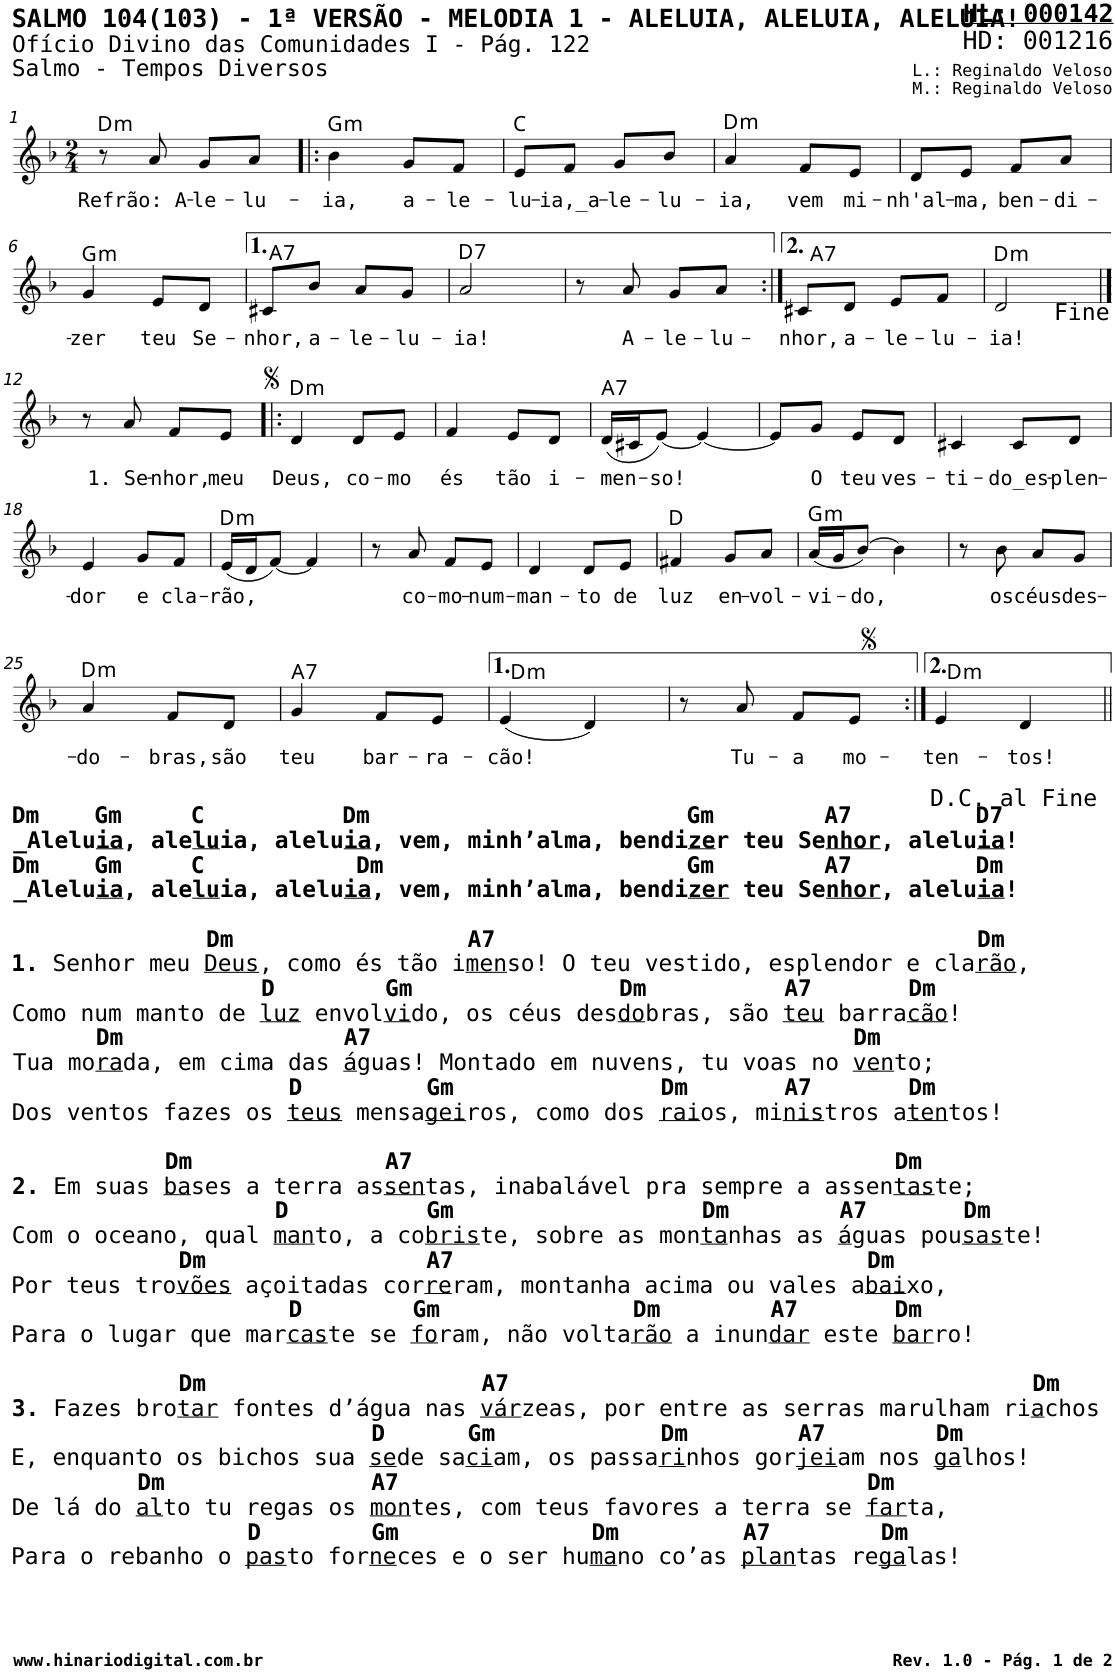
**kern	**text	**harte
*part1	*part1	*part1
*staff1	*staff1	*
*I"Voz	*	*
*I'V	*	*
*stria5	*	*
*clefG2	*	*
*k[b-]	*	*
*M2/4	*	*
=1	=1	=1
!	!	!LO:H:kt=m
8r	.	D:min
!	!LO:LY:b	!
8a/	Refrão: A-	.
!	!LO:LY:b	!
8g/L	-le-	.
!	!LO:LY:b	!
8a/J	-lu-	.
=2!|:	=2!|:	=2!|:
!	!LO:LY:b	!LO:H:kt=m
4b-\	-ia,	G:min
!	!LO:LY:b	!
8g/L	a-	.
!	!LO:LY:b	!
8f/J	-le-	.
=3	=3	=3
!	!LO:LY:b	!
8e/L	-lu-	C:maj
!	!LO:LY:b	!
8f/J	-ia,_a-	.
!	!LO:LY:b	!
8g/L	-le-	.
!	!LO:LY:b	!
8b-/J	-lu-	.
=4	=4	=4
!	!LO:LY:b	!LO:H:kt=m
4a/	-ia,	D:min
!	!LO:LY:b	!
8f/L	vem	.
!	!LO:LY:b	!
8e/J	mi-	.
=5	=5	=5
!	!LO:LY:b	!
8d/L	-nh'al-	.
!	!LO:LY:b	!
8e/J	-ma,	.
!	!LO:LY:b	!
8f/L	ben-	.
!	!LO:LY:b	!
8a/J	-di-	.
!!LO:LB:g=z
=6	=6	=6
!	!LO:LY:b	!LO:H:kt=m
4g/	-zer	G:min
!	!LO:LY:b	!
8e/L	teu	.
!	!LO:LY:b	!
8d/J	Se-	.
=7	=7	=7
!	!LO:LY:b	!LO:H:kt=7
8c#X/L	-nhor,	A:7
!	!LO:LY:b	!
8b-/J	a-	.
!	!LO:LY:b	!
8a/L	-le-	.
!	!LO:LY:b	!
8g/J	-lu-	.
=8	=8	=8
!	!LO:LY:b	!LO:H:kt=7
2a/	-ia!	D:7
=9	=9	=9
8r	.	.
!	!LO:LY:b	!
8a/	A-	.
!	!LO:LY:b	!
8g/L	-le-	.
!	!LO:LY:b	!
8a/J	-lu-	.
=10:|!	=10:|!	=10:|!
!	!LO:LY:b	!LO:H:kt=7
8c#X/L	-nhor,	A:7
!	!LO:LY:b	!
8d/J	a-	.
!	!LO:LY:b	!
8e/L	-le-	.
!	!LO:LY:b	!
8f/J	-lu-	.
=11	=11	=11
!	!LO:LY:b	!LO:H:kt=m
2d/	-ia!	D:min
!!LO:LB:g=z
==12	==12	==12
8r	.	.
!	!LO:LY:b	!
8a/	1. Se-	.
!	!LO:LY:b	!
8f/L	-nhor,	.
!	!LO:LY:b	!
8e/J	meu	.
=13!|:	=13!|:	=13!|:
!	!LO:LY:b	!LO:H:kt=m
4d/	Deus,	D:min
!	!LO:LY:b	!
8d/L	co-	.
!	!LO:LY:b	!
8e/J	-mo	.
=14	=14	=14
!	!LO:LY:b	!
4f/	és	.
!	!LO:LY:b	!
8e/L	tão	.
!	!LO:LY:b	!
8d/J	i-	.
=15	=15	=15
!	!LO:LY:b	!LO:H:kt=7
(16d/LL	-men-	A:7
16c#X/J	.	.
!	!LO:LY:b	!
[8e/J)	-so!	.
4e/_	.	.
=16	=16	=16
8e/L]	.	.
!	!LO:LY:b	!
8g/J	O	.
!	!LO:LY:b	!
8e/L	teu	.
!	!LO:LY:b	!
8d/J	ves-	.
=17	=17	=17
!	!LO:LY:b	!
4c#X/	-ti-	.
!	!LO:LY:b	!
8c#/L	-do_es-	.
!	!LO:LY:b	!
8d/J	-plen-	.
!!LO:LB:g=z
=18	=18	=18
!	!LO:LY:b	!
4e/	-dor	.
!	!LO:LY:b	!
8g/L	e	.
!	!LO:LY:b	!
8f/J	cla-	.
=19	=19	=19
!	!LO:LY:b	!LO:H:kt=m
(16e/LL	-rão,	D:min
16d/J	.	.
[8f/J)	.	.
4f/]	.	.
=20	=20	=20
8r	.	.
!	!LO:LY:b	!
8a/	co-	.
!	!LO:LY:b	!
8f/L	-mo-	.
!	!LO:LY:b	!
8e/J	-num-	.
=21	=21	=21
!	!LO:LY:b	!
4d/	-man-	.
!	!LO:LY:b	!
8d/L	-to	.
!	!LO:LY:b	!
8e/J	de	.
=22	=22	=22
!	!LO:LY:b	!
4f#X/	luz	D:maj
!	!LO:LY:b	!
8g/L	en-	.
!	!LO:LY:b	!
8a/J	-vol-	.
=23	=23	=23
!	!LO:LY:b	!LO:H:kt=m
(16a/LL	-vi-	G:min
16g/J	.	.
!	!LO:LY:b	!
[8b-/J)	-do,	.
4b-\]	.	.
=24	=24	=24
8r	.	.
!	!LO:LY:b	!
8b-\	os	.
!	!LO:LY:b	!
8a/L	céus	.
!	!LO:LY:b	!
8g/J	des-	.
!!LO:LB:g=z
=25	=25	=25
!LO:TX:b:B:t=Dm    Gm     C          Dm                       Gm        A7         D7	!	!
!LO:TX:b:t=_Alelu	!	!
!LO:TX:b:t=ia	!	!
!LO:TX:b:t=, ale	!	!
!LO:TX:b:t=lu	!	!
!LO:TX:b:t=ia, alelu	!	!
!LO:TX:b:t=ia	!	!
!LO:TX:b:t=, vem, minh’alma, bendi	!	!
!LO:TX:b:t=ze	!	!
!LO:TX:b:t=r teu Se	!	!
!LO:TX:b:t=nhor	!	!
!LO:TX:b:t=, alelu	!	!
!LO:TX:b:t=ia	!	!
!LO:TX:b:t=!	!	!
!LO:TX:b:t=Dm    Gm     C           Dm                      Gm        A7         Dm	!	!
!LO:TX:b:t=_Alelu	!	!
!LO:TX:b:t=ia	!	!
!LO:TX:b:t=, ale	!	!
!LO:TX:b:t=lu	!	!
!LO:TX:b:t=ia, alelu	!	!
!LO:TX:b:t=ia	!	!
!LO:TX:b:t=, vem, minh’alma, bendi	!	!
!LO:TX:b:t=zer	!	!
!LO:TX:b:t=teu Se	!	!
!LO:TX:b:t=nhor	!	!
!LO:TX:b:t=, alelu	!	!
!LO:TX:b:t=ia	!	!
!LO:TX:b:t=!	!	!
!LO:TX:b:t=Dm                 A7                                   Dm	!	!
!LO:TX:b:t=1.	!	!
!LO:TX:b:t=Senhor meu	!	!
!LO:TX:b:t=Deus	!	!
!LO:TX:b:t=, como és tão i	!	!
!LO:TX:b:t=men	!	!
!LO:TX:b:t=so! O teu vestido, esplendor e cla	!	!
!LO:TX:b:t=rão	!	!
!LO:TX:b:t=,	!	!
!LO:TX:b:B:t=D        Gm               Dm          A7       Dm	!	!
!LO:TX:b:t=Como num manto de	!	!
!LO:TX:b:t=luz	!	!
!LO:TX:b:t=envol	!	!
!LO:TX:b:t=vi	!	!
!LO:TX:b:t=do, os céus des	!	!
!LO:TX:b:t=do	!	!
!LO:TX:b:t=bras, são	!	!
!LO:TX:b:t=teu	!	!
!LO:TX:b:t=barra	!	!
!LO:TX:b:t=cão	!	!
!LO:TX:b:t=!	!	!
!LO:TX:b:B:t=Dm                A7                                   Dm	!	!
!LO:TX:b:t=Tua mo	!	!
!LO:TX:b:t=ra	!	!
!LO:TX:b:t=da, em cima das	!	!
!LO:TX:b:t=á	!	!
!LO:TX:b:t=guas! Montado em nuvens, tu voas no	!	!
!LO:TX:b:t=ven	!	!
!LO:TX:b:t=to;	!	!
!LO:TX:b:B:t=D         Gm               Dm       A7       Dm	!	!
!LO:TX:b:t=Dos ventos fazes os	!	!
!LO:TX:b:t=teus	!	!
!LO:TX:b:t=mensa	!	!
!LO:TX:b:t=gei	!	!
!LO:TX:b:t=ros, como dos	!	!
!LO:TX:b:t=rai	!	!
!LO:TX:b:t=os, mi	!	!
!LO:TX:b:t=nis	!	!
!LO:TX:b:t=tros a	!	!
!LO:TX:b:t=ten	!	!
!LO:TX:b:t=tos!	!	!
!LO:TX:b:B:t=Dm              A7                                   Dm	!	!
!LO:TX:b:t=2.	!	!
!LO:TX:b:t=Em suas	!	!
!LO:TX:b:t=ba	!	!
!LO:TX:b:t=ses a terra as	!	!
!LO:TX:b:t=sen	!	!
!LO:TX:b:t=tas, inabalável pra sempre a assen	!	!
!LO:TX:b:t=tas	!	!
!LO:TX:b:t=te;	!	!
!LO:TX:b:B:t=D          Gm                  Dm        A7       Dm	!	!
!LO:TX:b:t=Com o oceano, qual	!	!
!LO:TX:b:t=man	!	!
!LO:TX:b:t=to, a co	!	!
!LO:TX:b:t=bris	!	!
!LO:TX:b:t=te, sobre as mon	!	!
!LO:TX:b:t=ta	!	!
!LO:TX:b:t=nhas as	!	!
!LO:TX:b:t=á	!	!
!LO:TX:b:t=guas pou	!	!
!LO:TX:b:t=sas	!	!
!LO:TX:b:t=te!	!	!
!LO:TX:b:B:t=Dm                A7                              Dm	!	!
!LO:TX:b:t=Por teus tro	!	!
!LO:TX:b:t=vões	!	!
!LO:TX:b:t=açoitadas cor	!	!
!LO:TX:b:t=re	!	!
!LO:TX:b:t=ram, montanha acima ou vales a	!	!
!LO:TX:b:t=bai	!	!
!LO:TX:b:t=xo,	!	!
!LO:TX:b:B:t=D        Gm              Dm        A7       Dm	!	!
!LO:TX:b:t=Para o lugar que mar	!	!
!LO:TX:b:t=cas	!	!
!LO:TX:b:t=te se	!	!
!LO:TX:b:t=fo	!	!
!LO:TX:b:t=ram, não volta	!	!
!LO:TX:b:t=rão	!	!
!LO:TX:b:t=a inun	!	!
!LO:TX:b:t=dar	!	!
!LO:TX:b:t=este	!	!
!LO:TX:b:t=bar	!	!
!LO:TX:b:t=ro!	!	!
!LO:TX:b:B:t=Dm                    A7                                      Dm	!	!
!LO:TX:b:t=3.	!	!
!LO:TX:b:t=Fazes bro	!	!
!LO:TX:b:t=tar	!	!
!LO:TX:b:t=fontes d’água nas	!	!
!LO:TX:b:t=vár	!	!
!LO:TX:b:t=zeas, por entre as serras marulham ri	!	!
!LO:TX:b:t=a	!	!
!LO:TX:b:t=chos	!	!
!LO:TX:b:B:t=D      Gm            Dm        A7        Dm	!	!
!LO:TX:b:t=E, enquanto os bichos sua	!	!
!LO:TX:b:t=se	!	!
!LO:TX:b:t=de sa	!	!
!LO:TX:b:t=ci	!	!
!LO:TX:b:t=am, os passa	!	!
!LO:TX:b:t=ri	!	!
!LO:TX:b:t=nhos gor	!	!
!LO:TX:b:t=jei	!	!
!LO:TX:b:t=am nos	!	!
!LO:TX:b:t=ga	!	!
!LO:TX:b:t=lhos!	!	!
!LO:TX:b:B:t=Dm               A7                                  Dm	!	!
!LO:TX:b:t=De lá do	!	!
!LO:TX:b:t=al	!	!
!LO:TX:b:t=to tu regas os	!	!
!LO:TX:b:t=mon	!	!
!LO:TX:b:t=tes, com teus favores a terra se	!	!
!LO:TX:b:t=far	!	!
!LO:TX:b:t=ta,	!	!
!LO:TX:b:B:t=D        Gm              Dm         A7        Dm	!	!
!LO:TX:b:t=Para o rebanho o	!	!
!LO:TX:b:t=pas	!	!
!LO:TX:b:t=to for	!	!
!LO:TX:b:t=ne	!	!
!LO:TX:b:t=ces e o ser hu	!	!
!LO:TX:b:t=ma	!	!
!LO:TX:b:t=no co’as	!	!
!LO:TX:b:t=plan	!	!
!LO:TX:b:t=tas re	!	!
!LO:TX:b:t=ga	!	!
!LO:TX:b:t=las!	!	!
!	!LO:LY:b	!LO:H:kt=m
4a/	-do-	D:min
!	!LO:LY:b	!
8f/L	-bras,	.
!	!LO:LY:b	!
8d/J	são	.
=26	=26	=26
!	!LO:LY:b	!LO:H:kt=7
4g/	teu	A:7
!	!LO:LY:b	!
8f/L	bar-	.
!	!LO:LY:b	!
8e/J	-ra-	.
=27	=27	=27
!	!LO:LY:b	!LO:H:kt=m
(4e/	-cão!	D:min
4d/)	.	.
=28	=28	=28
8r	.	.
!	!LO:LY:b	!
8a/	Tu-	.
!	!LO:LY:b	!
8f/L	-a	.
!	!LO:LY:b	!
8e/J	mo-	.
=29:|!	=29:|!	=29:|!
!	!LO:LY:b	!LO:H:kt=m
4e/	-ten-	D:min
!	!LO:LY:b	!
4d/	-tos!	.
=||	=||	=||
*-	*-	*-
